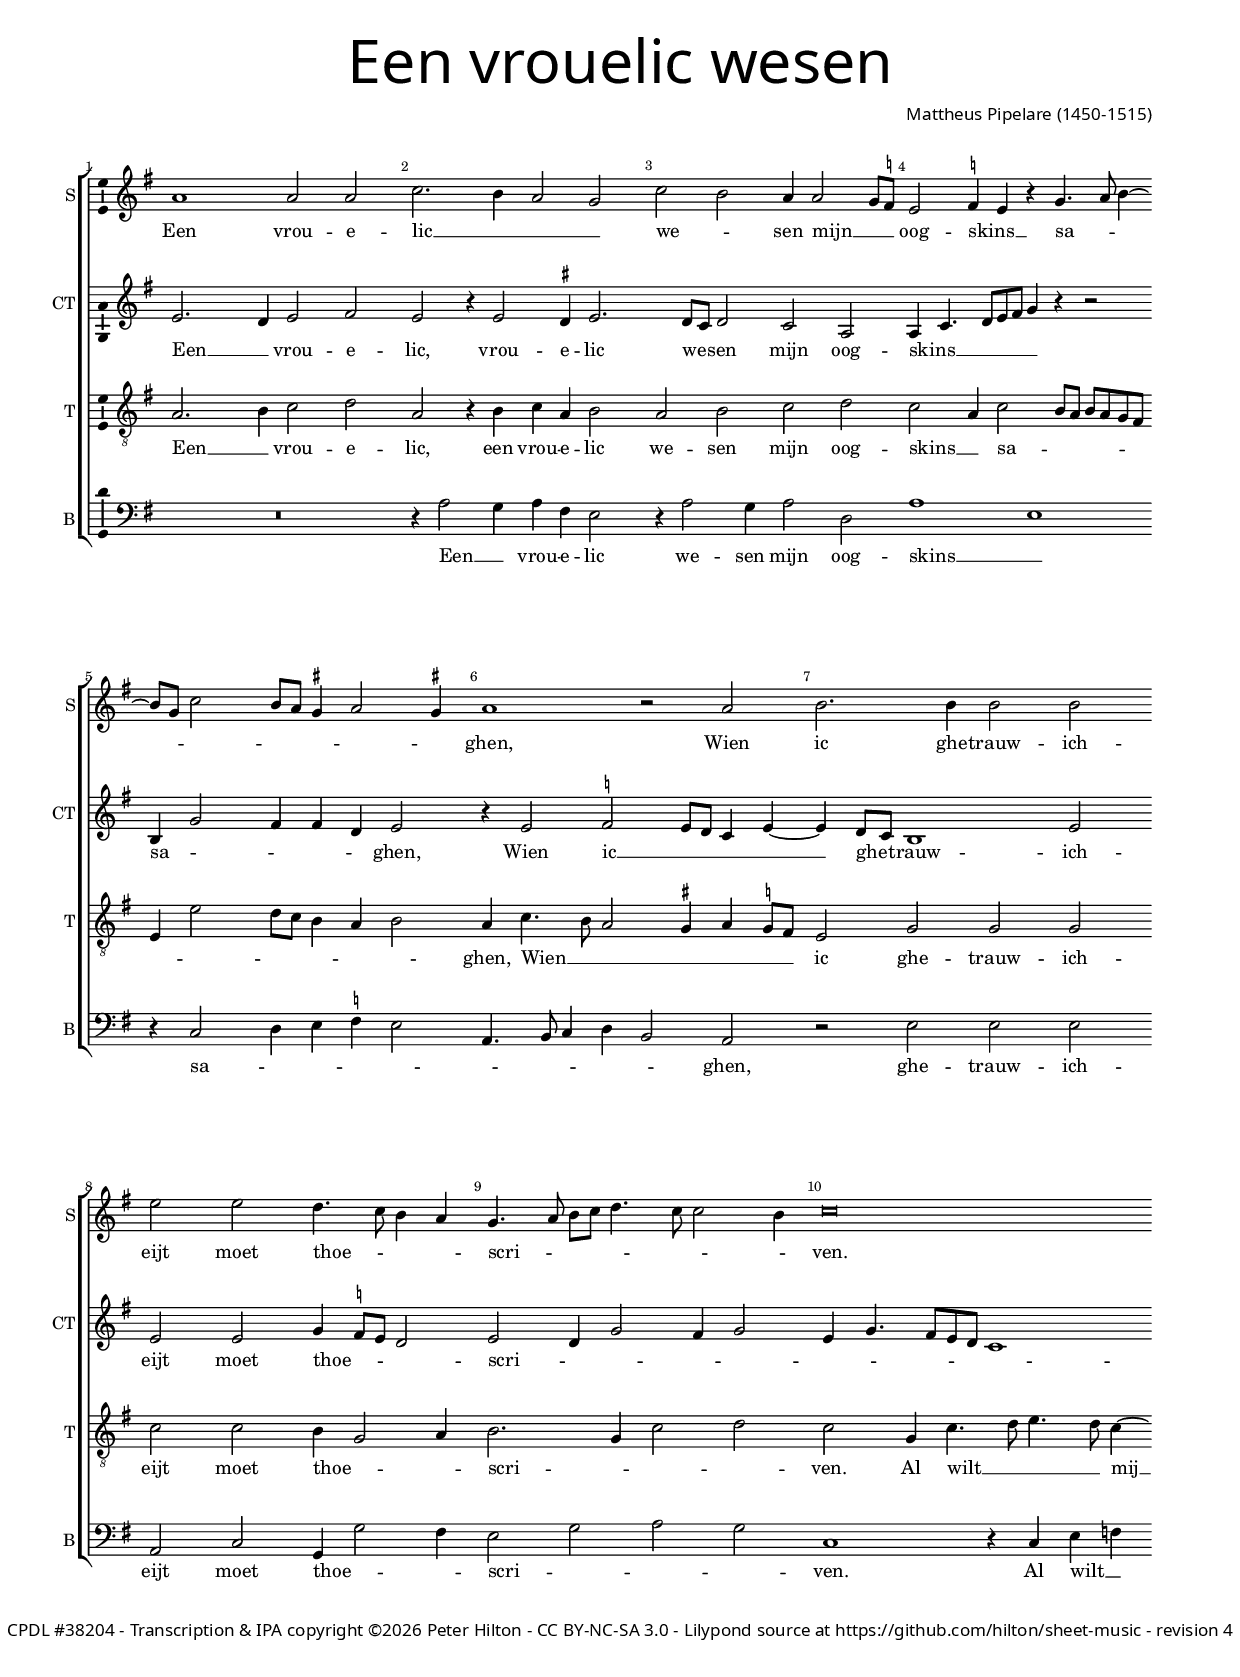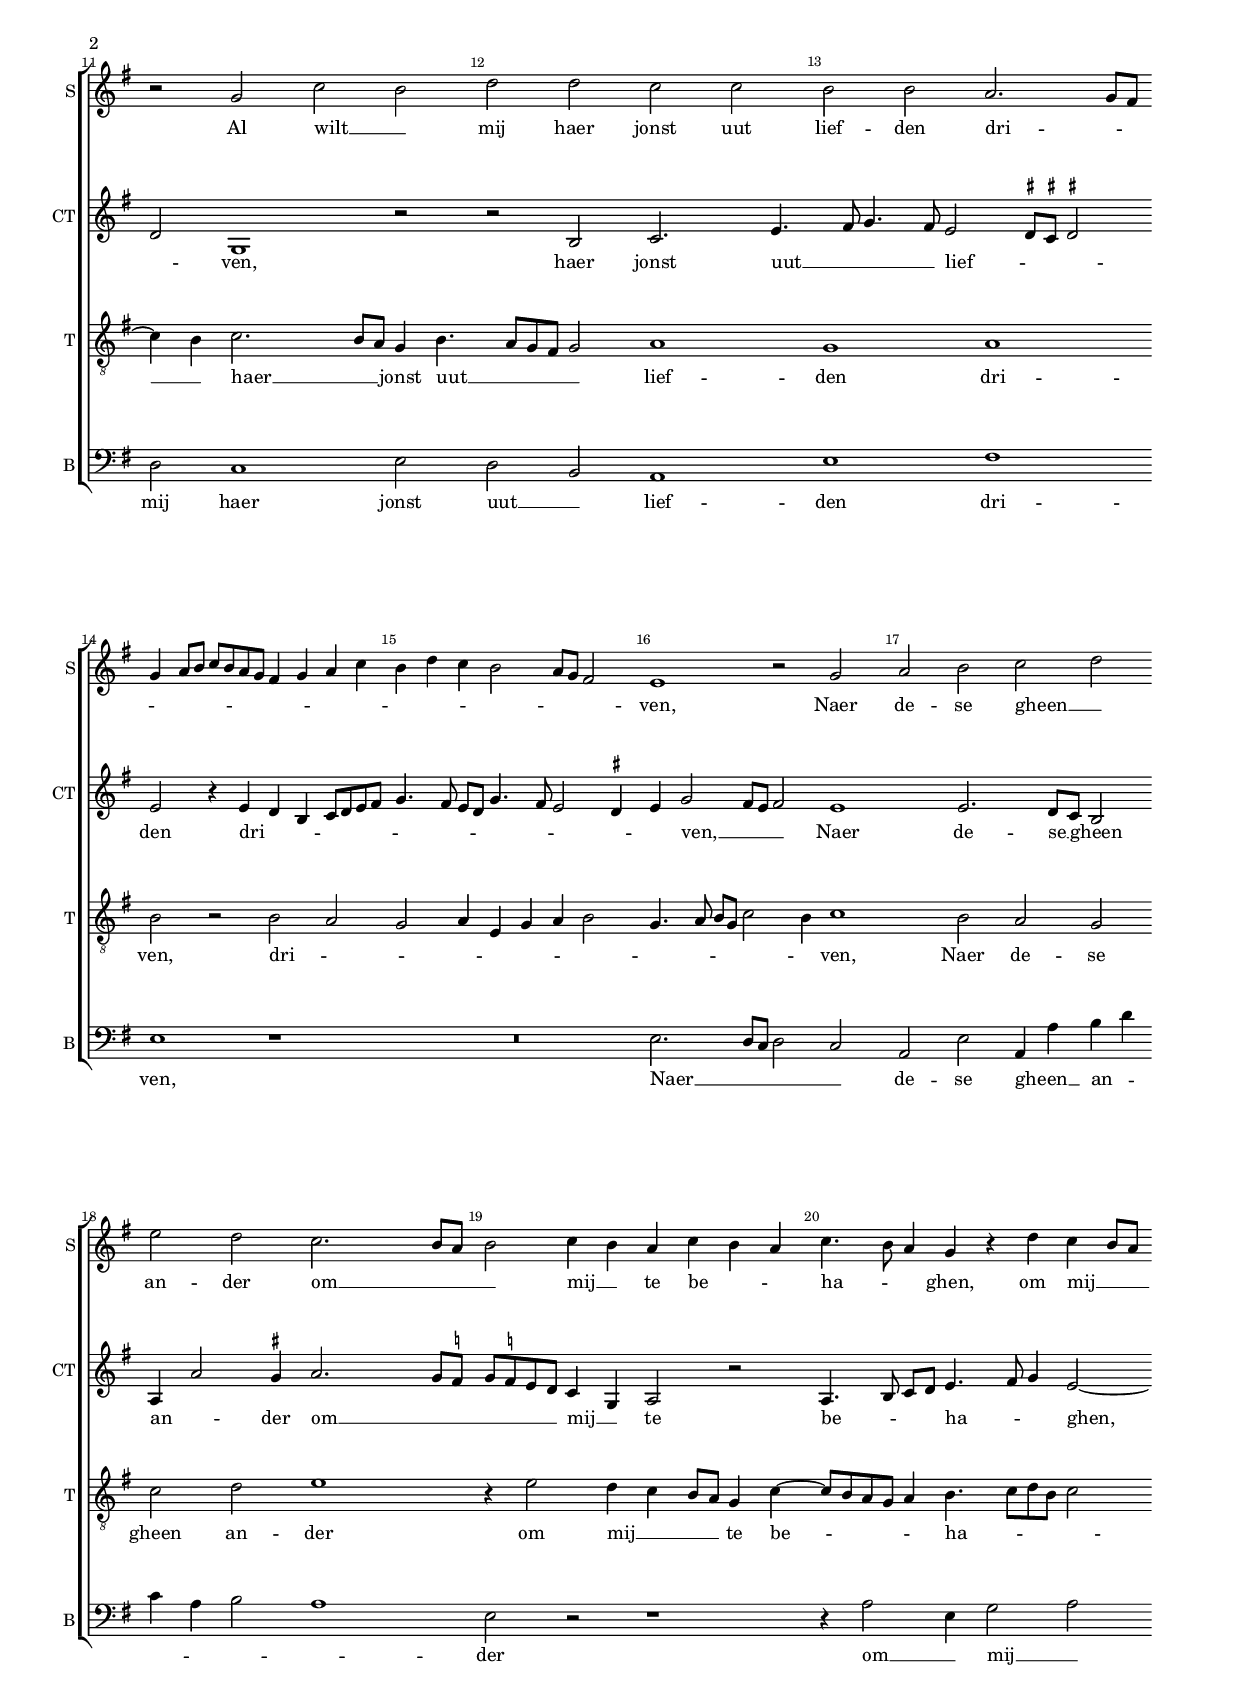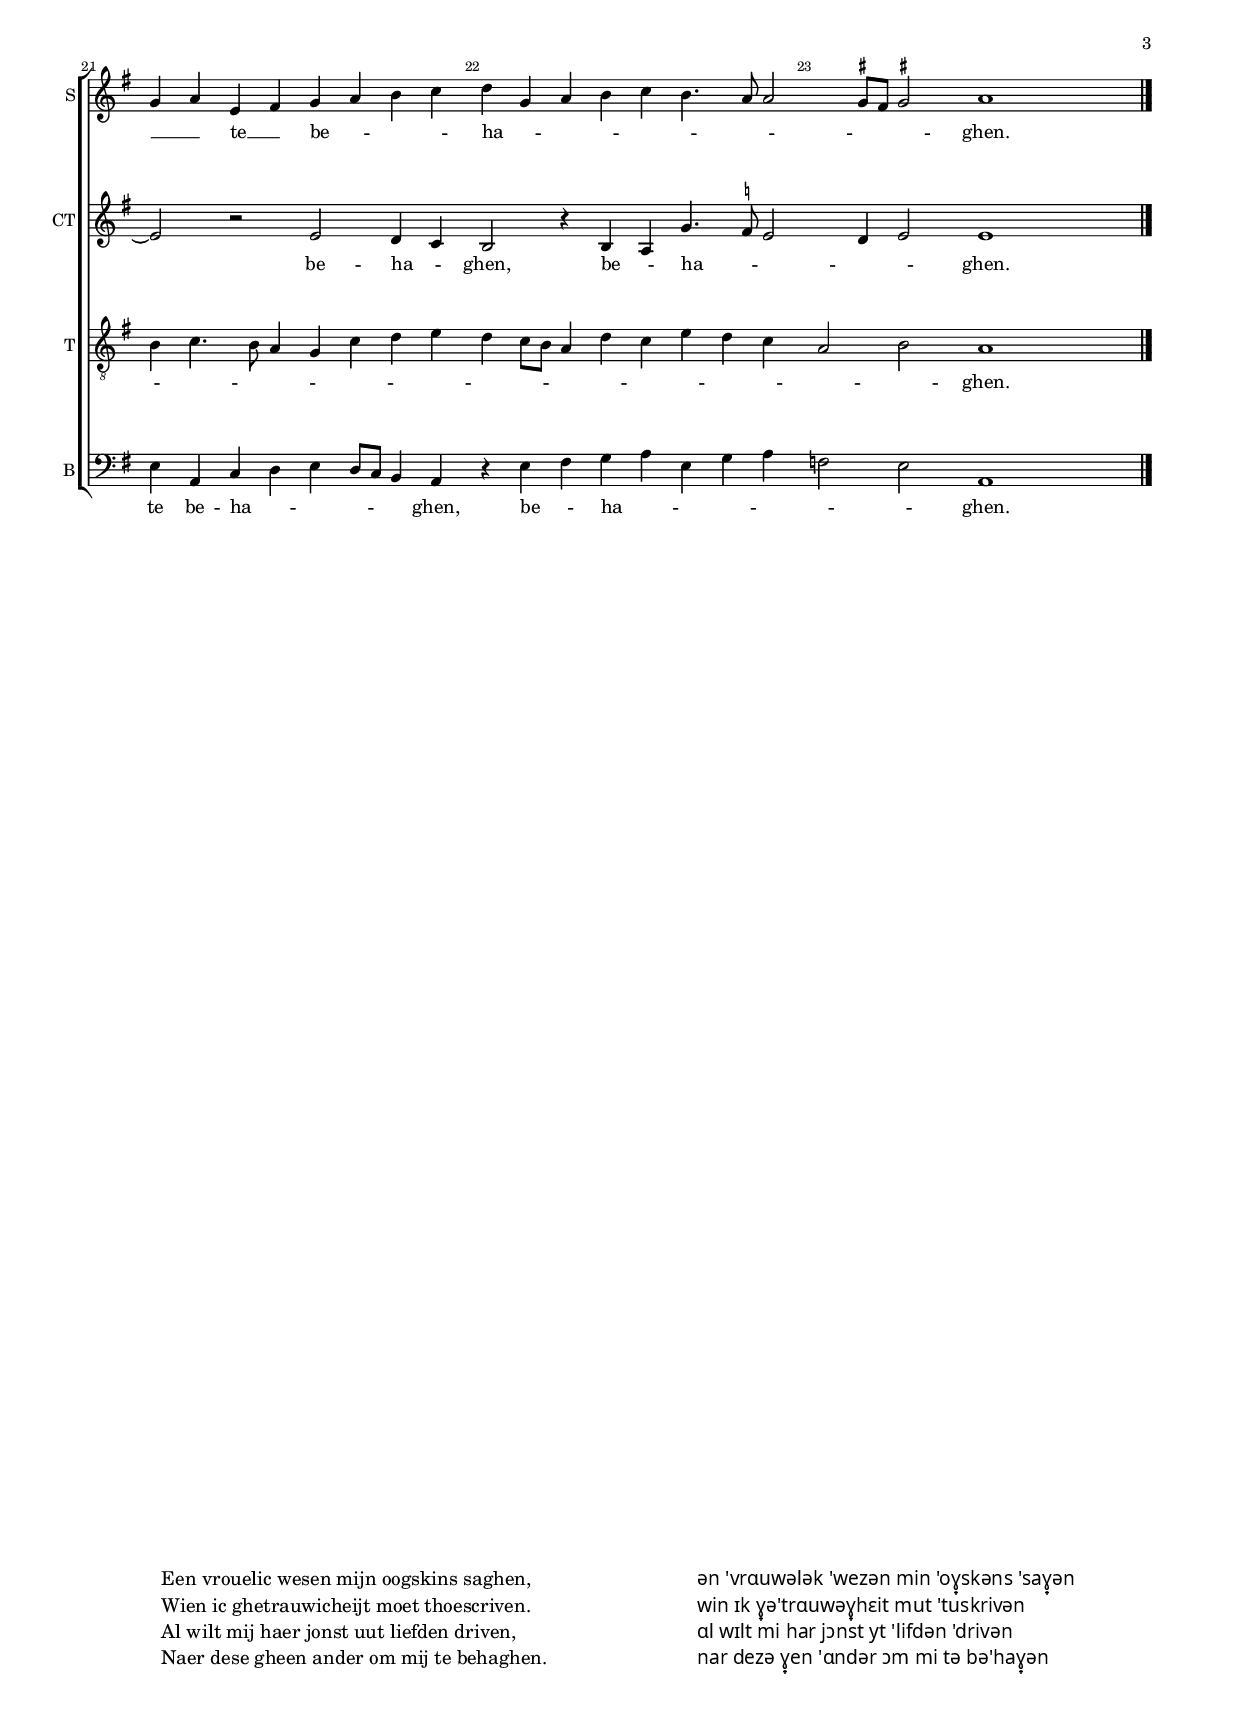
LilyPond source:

% CPDL #38204
% Copyright ©2015 Peter Hilton - https://github.com/hilton

\version "2.18.2"
revision = "4"
\pointAndClickOff

#(set-global-staff-size 15.0)

\paper {
	#(define fonts (make-pango-font-tree "Century Schoolbook L" "Source Sans Pro" "Luxi Mono" (/ 15 20)))
	annotate-spacing = ##f
	two-sided = ##t
	top-margin = 10\mm
	bottom-margin = 10\mm
	inner-margin = 15\mm
	outer-margin = 15\mm
	top-markup-spacing = #'( (basic-distance . 4) )
	markup-system-spacing = #'( (padding . 4) )
	system-system-spacing = #'( (basic-distance . 20) (stretchability . 100) )
	ragged-bottom = ##f
	ragged-last-bottom = ##t
} 

year = #(strftime "©%Y" (localtime (current-time)))

\header {
	title = \markup \medium \fontsize #7 \override #'(font-name . "Source Sans Pro Light") {
		\center-column {
			"Een vrouelic wesen"
			\vspace #1
		}
	}
	composer = \markup \sans \column \right-align { "Mattheus Pipelare (1450-1515)" }
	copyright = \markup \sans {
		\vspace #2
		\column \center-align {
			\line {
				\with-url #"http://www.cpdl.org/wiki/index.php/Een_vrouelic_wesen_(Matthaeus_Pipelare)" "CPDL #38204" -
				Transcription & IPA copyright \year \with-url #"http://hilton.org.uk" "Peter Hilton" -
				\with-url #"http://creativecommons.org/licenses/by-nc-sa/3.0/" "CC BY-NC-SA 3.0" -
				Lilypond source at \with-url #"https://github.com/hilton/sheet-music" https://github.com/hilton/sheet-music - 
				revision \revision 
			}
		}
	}
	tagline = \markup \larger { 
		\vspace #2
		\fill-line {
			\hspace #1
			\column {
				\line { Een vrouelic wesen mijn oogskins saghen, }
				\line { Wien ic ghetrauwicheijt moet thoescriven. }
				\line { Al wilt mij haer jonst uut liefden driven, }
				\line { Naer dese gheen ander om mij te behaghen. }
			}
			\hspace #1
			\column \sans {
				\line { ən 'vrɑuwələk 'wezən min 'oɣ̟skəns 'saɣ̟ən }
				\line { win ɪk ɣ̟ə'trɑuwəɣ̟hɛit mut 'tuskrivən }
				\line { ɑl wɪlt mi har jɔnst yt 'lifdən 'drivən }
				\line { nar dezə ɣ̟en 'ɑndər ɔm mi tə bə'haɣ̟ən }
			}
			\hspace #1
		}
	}
}

\layout {
	indent = #0
  	ragged-right = ##f
  	ragged-last = ##f
	\context {
		\Score
		\override BarNumber #'self-alignment-X = #CENTER
		\override BarNumber #'break-visibility = #'#(#f #t #t)
		\override BarLine #'transparent = ##t
		\remove "Metronome_mark_engraver"
		\override VerticalAxisGroup #'staff-staff-spacing = #'((basic-distance . 10) (stretchability . 100))
	}
	\context { 
		\Staff
		\remove "Time_signature_engraver"
	}
	\context { 
		\StaffGroup
		\remove "Span_bar_engraver"	
	}
	\context { 
		\Voice 
		\override NoteHead #'style = #'baroque
		\consists "Horizontal_bracket_engraver"
		\consists "Ambitus_engraver"
	}
}

global = { 
	\key f \major
	\time 4/2
	\tempo 2 = 65
	\set Staff.midiInstrument = "Choir Aahs"
	\accidentalStyle "forget"
}

showBarLine = { \once \override Score.BarLine #'transparent = ##f }
ficta = { \once \set suggestAccidentals = ##t \override AccidentalSuggestion #'parenthesized = ##f }
fictaParenthesized = { \once \set suggestAccidentals = ##t \override AccidentalSuggestion #'parenthesized = ##t }

superius = \new Voice	{
	\relative c'' {
		g1 g2 g bes2. a4 g2 f bes a g4 g2 f8 \ficta es |
		d2 \ficta es4 d r f4. g8 a4 ~ \break a8 f8 bes2 a8 g \ficta fis4 g2 \ficta fis4 | g1 r2 g |
		a2. a4 a2 a | d d c4. bes8 a4 g | f4. g8 a bes c4. bes8 bes2 a4 |
		bes\breve | r2 f bes a | c c bes bes |

		a a g2. f8 e | f4 g8 a bes a g f e4 f g bes | a c bes a2 g8 f e2 |
		d1 r2 f | g a bes c \break d c bes2. a8 g |
		a2 bes4 a g bes a g | bes4. a8 g4 f r c' bes a8 g |
		f4 g d e f g a bes | c f, g a bes a4. g8 g2 \ficta fis8 e \ficta fis2 g1 \showBarLine \bar "|."
	}
	\addlyrics {
		Een vrou -- e -- lic __ _ _ _ we -- _ sen mijn __ _ _ oog -- skins __ _ sa -- _ _ _ _ _ _ _ _ _ ghen,
		Wien ic ghe -- trauw -- ich -- eijt moet thoe -- _ _ _ scri -- _ _ _ _ _ _ _ ven.
		Al wilt __ _ mij haer jonst uut lief -- den dri -- _ _ _ _ _ _ _ _ _ _ _ _ _ _ _ _ _ _ _ _ ven,
		Naer de -- se gheen __ _ an -- der om __ _ _ _ mij __ _ te be -- _ _ ha -- _ _ ghen,
		om mij __ _ _ _ _ te __ _ be -- _ _ _ ha -- _ _ _ _ _ _ _ _ _ _ ghen.
	}
}

counterTenor = \new Voice {
	\relative c' {
		d2. c4 d2 e d r4 d2 \ficta cis4 d2. c8 bes c2 bes g |
		g4 bes4. c8 d e f4 r r2 | a,4 f'2 e4 e c d2 | r4 d2 \ficta es d8 c bes4 d ~ d
		c8 bes a1 d2 | d d f4 \ficta es8 d c2 | d c4 f2 e4 f2 |
		d4 f4. e8 d c bes1 c2 f,1 r2 r a bes2. d4.
		
		e8 f4. e8 d2 \ficta cis8 \ficta b \ficta cis2 | d r4 d c a bes8 c d e | f4. e8 d c f4. e8 d2 \ficta cis4 |
		d4 f2 e8 d e2 d1 d2. c8 bes a2 g4 g'2 \ficta fis4 g2. f8 \ficta es |
		f \ficta es d c bes4 f g2 r2 g4. a8 bes c d4. e8 f4 d2 ~ d
		r2 d c4 bes | a2 r4 a g f'4. \ficta es8 d2 c4 d2 d1 |
	}
	\addlyrics {
		Een __ _ vrou -- e -- lic, vrou -- e -- lic we -- _ sen mijn oog -- skins __ _ _ _ _ _ sa -- _ _ _ _ ghen,
		Wien ic __ _ _ _ _ ghe -- _ trauw -- ich -- eijt moet thoe -- _ _ _ scri -- _ _ _ _ _ _ _ _ _ _ _ ven,
		haer jonst uut __ _ _ _ lief -- _ _ _ den dri -- _ _ _ _ _ _ _ _ _ _ _ _ _ _ _ ven, __ _ _ _
		Naer de -- se __ _ gheen an -- _ der om __ _ _ _ _ _ _ mij __ _ te be -- _ _ _ ha -- _ _ ghen,
		be -- ha -- _ ghen, be -- _ ha -- _ _ _ _ ghen.
	}
}

tenor = \new Voice {
	\relative c' {
		\clef "treble_8"
		g2. a4 bes2 c | g r4 a bes g a2 | g a bes c |
		bes g4 bes2 a8 g a g f e | d4 d'2 c8 bes a4 g a2 | g4 bes4. a8 g2 \ficta fis4 g \ficta f!8 e |
		d2 f f f bes bes a4 f2 g4 | a2. f4 bes2 c |
		bes f4 bes4. c8 d4. c8 bes4 ~ bes a4 bes2. a8 g f4 a4. g8 f e f2 g1 |

		f g | a2 r a g | f g4 d f g a2 |
		f4. g8 a f bes2 a4 bes1 a2 g f | bes c d1 |
		r4 d2 c4 bes a8 g f4 bes4 ~ bes8 a8 g f g4 a4. bes8 c a bes2 |
		a4 bes4. a8 g4 f bes c d | c bes8 a g4 c bes d c bes g2 a g1 |
	}
	\addlyrics {
		Een __ _ vrou -- e -- lic, een vrou -- e -- lic we -- sen mijn oog -- skins __ _ sa -- _ _ _ _ _ _ _ _ _ _ _ _ _ ghen,
		Wien __ _ _ _ _ _ _ ic ghe -- trauw -- ich -- eijt moet thoe -- _ _ scri -- _ _ _ ven.
		Al wilt __ _ _ _ mij __ _ haer __ _ _ jonst uut __ _ _ _ _ lief -- den dri -- ven,
		dri -- _ _ _ _ _ _ _ _ _ _ _ _ _ ven,
		Naer de -- se gheen an -- der om mij __ _ _ _ te be -- _ _ _ _ ha -- _ _ _ _ _ _ _ _ _ _ _ _ _ _ _ _ _ _ _ _ _ _ _ ghen.
	}
}


bass = \new Voice {
	\relative c' {
		\clef bass
		R\breve r4 g2 f4 g e d2 | r4 g2 f4 g2 c, |
		g'1 d | r4 bes2 c4 d \ficta es d2 | g,4. a8 bes4 c a2 g |
		r2 d' d d | g, bes f4 f'2 e4 | d2 f g f |
		bes,1 r4 bes d es | c2 bes1 d2 | c a g1 |

		d' e | d r | R\breve |
		d2. c8 bes c2 bes g d' g,4 g' a c | bes g a2 g1 |
		d2 r r1 r4 g2 d4 f2 g |
		d4 g, bes c d c8 bes a4 g | r d' e f g d f g | es2 d g,1 |
	}
	\addlyrics {
		Een __ _ vrou -- e -- lic we -- sen mijn oog -- skins __ _ sa -- _ _ _ _ _ _ _ _ _ ghen,
		ghe -- trauw -- ich -- eijt moet thoe -- _ _ scri -- _ _ _ ven.
		Al wilt __ _ mij haer jonst uut __ _ lief -- den dri -- ven,
		Naer __ _ _ _ _ de -- se gheen __ _ an -- _ _ _ _ _ der om __ _ mij __ _ te be -- ha -- _ _ _ _ _ ghen,
		be -- _ ha -- _ _ _ _ _ _ ghen.
	}
}

\score {
	\transpose c d {
		\new StaffGroup << 
			\set Score.proportionalNotationDuration = #(ly:make-moment 1 8)
			\set Score.barNumberVisibility = #all-bar-numbers-visible
			\new Staff << \global \superius \set Staff.instrumentName = #"S" \set Staff.shortInstrumentName = #"S" >> 
			\new Staff << \global \counterTenor \set Staff.instrumentName = #"CT" \set Staff.shortInstrumentName = #"CT" >> 
			\new Staff << \global \tenor \set Staff.instrumentName = #"T" \set Staff.shortInstrumentName = #"T" >> 
			\new Staff << \global \bass \set Staff.instrumentName = #"B" \set Staff.shortInstrumentName = #"B" >> 
		>> 
	}
	\header {
		piece = ""
	}
	\layout { }
%	\midi {	}
}

